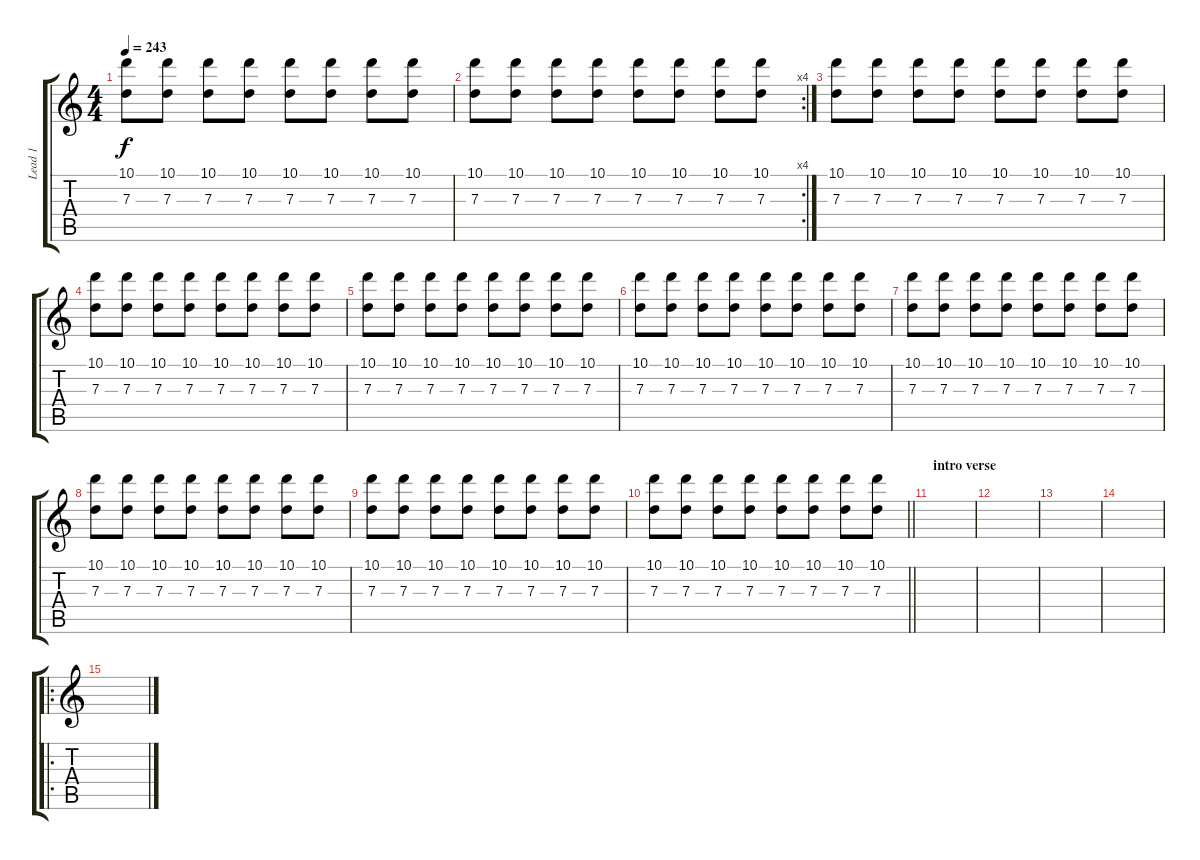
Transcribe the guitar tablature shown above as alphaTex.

\track ("Lead 1" "Lead 1") {instrument distortionguitar}
\staff {score tabs}
\tuning (E4 B3 G3 D3 A2 D2) {hide}
\ts (4 4)
\tempo 243
\clef g2
\ks c
(10.1 7.3).8{dy f} (10.1 7.3).8 (10.1 7.3).8 (10.1 7.3).8 (10.1 7.3).8 (10.1 7.3).8 (10.1 7.3).8 (10.1 7.3).8 |
\rc 4
(10.1 7.3).8 (10.1 7.3).8 (10.1 7.3).8 (10.1 7.3).8 (10.1 7.3).8 (10.1 7.3).8 (10.1 7.3).8 (10.1 7.3).8 |
(10.1 7.3).8 (10.1 7.3).8 (10.1 7.3).8 (10.1 7.3).8 (10.1 7.3).8 (10.1 7.3).8 (10.1 7.3).8 (10.1 7.3).8 |
(10.1 7.3).8 (10.1 7.3).8 (10.1 7.3).8 (10.1 7.3).8 (10.1 7.3).8 (10.1 7.3).8 (10.1 7.3).8 (10.1 7.3).8 |
(10.1 7.3).8 (10.1 7.3).8 (10.1 7.3).8 (10.1 7.3).8 (10.1 7.3).8 (10.1 7.3).8 (10.1 7.3).8 (10.1 7.3).8 |
(10.1 7.3).8 (10.1 7.3).8 (10.1 7.3).8 (10.1 7.3).8 (10.1 7.3).8 (10.1 7.3).8 (10.1 7.3).8 (10.1 7.3).8 |
(10.1 7.3).8 (10.1 7.3).8 (10.1 7.3).8 (10.1 7.3).8 (10.1 7.3).8 (10.1 7.3).8 (10.1 7.3).8 (10.1 7.3).8 |
(10.1 7.3).8 (10.1 7.3).8 (10.1 7.3).8 (10.1 7.3).8 (10.1 7.3).8 (10.1 7.3).8 (10.1 7.3).8 (10.1 7.3).8 |
(10.1 7.3).8 (10.1 7.3).8 (10.1 7.3).8 (10.1 7.3).8 (10.1 7.3).8 (10.1 7.3).8 (10.1 7.3).8 (10.1 7.3).8 |
\barLineRight lightlight
(10.1 7.3).8 (10.1 7.3).8 (10.1 7.3).8 (10.1 7.3).8 (10.1 7.3).8 (10.1 7.3).8 (10.1 7.3).8 (10.1 7.3).8 |
\section ("" "intro verse")
|
|
|
|
\ro
